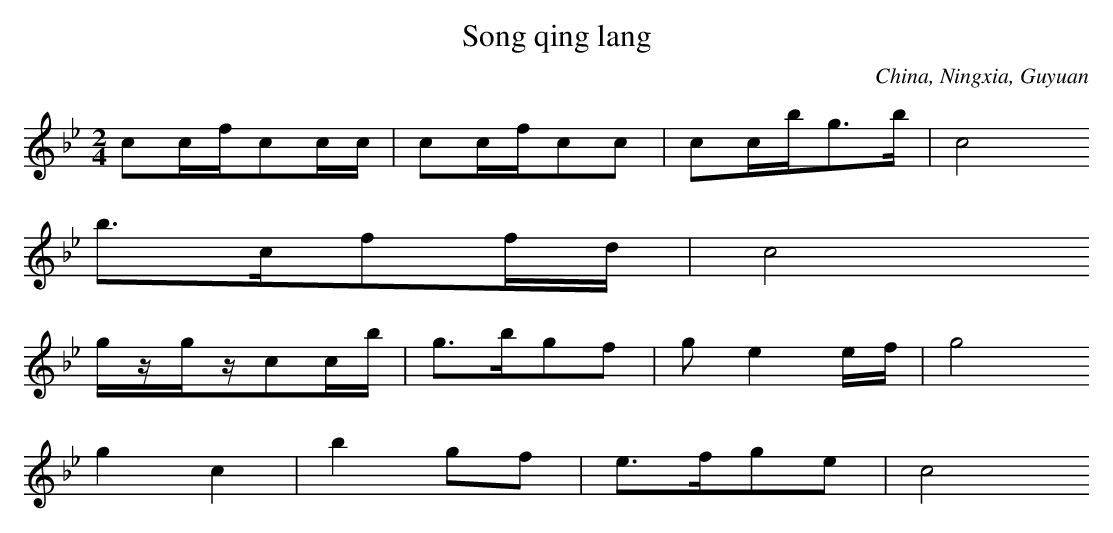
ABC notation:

X:1
T: Song qing lang
O: China, Ningxia, Guyuan
M: 2/4
L: 1/16
K: Bb
c2cfc2cc | c2cfc2c2 | c2cbg3b | c8
b3cf2fd | c8
gzgzc2cb | g3bg2f2 | g2e4ef | g8
g4c4 | b4g2f2 | e3fg2e2 | c8
